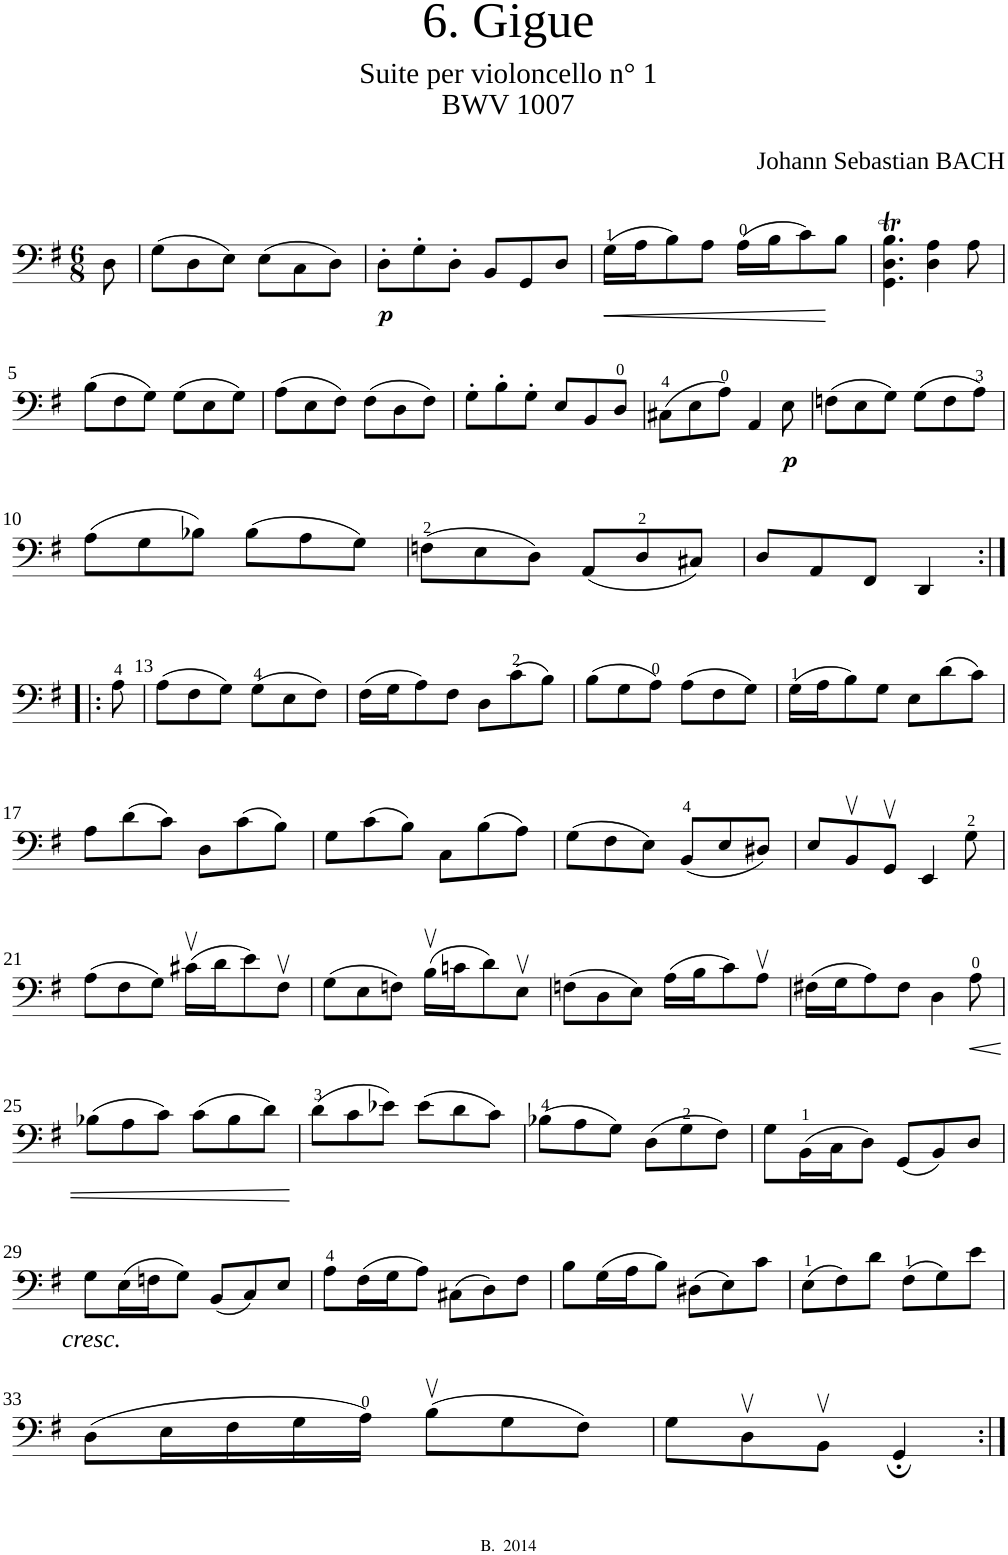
**kern	**dynam
*part1	*part1
*staff1	*staff1
*I"Violoncello	*
*I'Vc	*
*clefF4	*
*k[f#]	*
*M6/8	*
=	=
8D\	.
=1	=1
(8G\L	.
8D\	.
8E\J)	.
(8E\L	.
8C\	.
8D\J)	.
=2	=2
!	!LO:DY:b
8D'\L	p
8G'\	.
8D'\J	.
8BB/L	.
8GG/	.
8D/J	.
=3	=3
!	!LO:HP:b
(16G\LL	<
16A\J	.
8B\)	.
8A\J	.
(16A\LL	.
16B\J	.
8c\)	.
8B\J	[
=4	=4
4.GG\T 4.D\T 4.B\T	.
4D\ 4A\	.
8A\	.
!!LO:LB:g=z
=5	=5
(8B\L	.
8F#\	.
8G\J)	.
(8G\L	.
8E\	.
8G\J)	.
=6	=6
(8A\L	.
8E\	.
8F#\J)	.
(8F#\L	.
8D\	.
8F#\J)	.
=7	=7
8G'\L	.
8B'\	.
8G'\J	.
8E/L	.
8BB/	.
8D/J	.
=8	=8
(8C#X\L	.
8E\	.
8A\J)	.
4AA/	.
!	!LO:DY:b
8E\	p
=9	=9
(8Fn\L	.
8E\	.
8G\J)	.
(8G\L	.
8F\	.
8A\J)	.
!!LO:LB:g=z
=10	=10
(8A\L	.
8G\	.
8B-X\J)	.
(8B-\L	.
8A\	.
8G\J)	.
=11	=11
(8Fn\L	.
8E\	.
8D\J)	.
(8AA/L	.
8D/	.
8C#X/J)	.
=12	=12
8D/L	.
8AA/	.
8FF#/J	.
4DD/	.
!!LO:LB:g=z
=12X1:|!|:	=12X1:|!|:
8A\	.
=13	=13
(8A\L	.
8F#\	.
8G\J)	.
(8G\L	.
8E\	.
8F#\J)	.
=14	=14
(16F#\LL	.
16G\J	.
8A\)	.
8F#\J	.
8D\L	.
(8c\	.
8B\J)	.
=15	=15
(8B\L	.
8G\	.
8A\J)	.
(8A\L	.
8F#\	.
8G\J)	.
=16	=16
(16G\LL	.
16A\J	.
8B\)	.
8G\J	.
8E\L	.
(8d\	.
8c\J)	.
!!LO:LB:g=z
=17	=17
8A\L	.
(8d\	.
8c\J)	.
8D\L	.
(8c\	.
8B\J)	.
=18	=18
8G\L	.
(8c\	.
8B\J)	.
8C\L	.
(8B\	.
8A\J)	.
=19	=19
(8G\L	.
8F#\	.
8E\J)	.
(8BB/L	.
8E/	.
8D#X/J)	.
=20	=20
8E/L	.
8BBv/	.
8GGv/J	.
4EE/	.
8G\	.
!!LO:LB:g=z
=21	=21
(8A\L	.
8F#\	.
8G\J)	.
(16c#Xv\LL	.
16d\J	.
8e\)	.
8F#v\J	.
=22	=22
(8G\L	.
8E\	.
8Fn\J)	.
(16Bv\LL	.
16cn\J	.
8d\)	.
8Ev\J	.
=23	=23
(8Fn\L	.
8D\	.
8E\J)	.
(16A\LL	.
16B\J	.
8c\)	.
8Av\J	.
=24	=24
(16F#X\LL	.
16G\J	.
8A\)	.
8F#\J	.
4D\	.
!	!LO:HP:b
8A\	<
!!LO:LB:g=z
=25	=25
(8B-X\L	.
8A\	.
8c\J)	.
(8c\L	.
8B-\	.
8d\J)	.
.	[
=26	=26
(8d\L	.
8c\	.
8e-X\J)	.
(8e-\L	.
8d\	.
8c\J)	.
=27	=27
(8B-X\L	.
8A\	.
8G\J)	.
(8D\L	.
8G\	.
8F#\J)	.
=28	=28
8G\L	.
(16BB\L	.
16C\J	.
8D\J)	.
(8GG/L	.
8BB/)	.
8D/J	.
!!LO:LB:g=z
=29	=29
!	!LO:DY:b
8G\L	other-dynamics
(16E\L	.
16Fn\J	.
8G\J)	.
(8BB/L	.
8C/)	.
8E/J	.
=30	=30
8A\L	.
(16F#\L	.
16G\J	.
8A\J)	.
(8C#X\L	.
8D\)	.
8F#\J	.
=31	=31
8B\L	.
(16G\L	.
16A\J	.
8B\J)	.
(8D#X\L	.
8E\)	.
8c\J	.
=32	=32
(8E\L	.
8F#\)	.
8d\J	.
(8F#\L	.
8G\)	.
8e\J	.
!!LO:LB:g=z
=33	=33
(8D\L	.
16E\L	.
16F#\	.
16G\	.
16A\JJ)	.
(8Bv\L	.
8G\	.
8F#\J)	.
=34	=34
8G\L	.
8Dv\	.
8BBv\J	.
4GG;/	.
=:|!	=:|!
*-	*-
